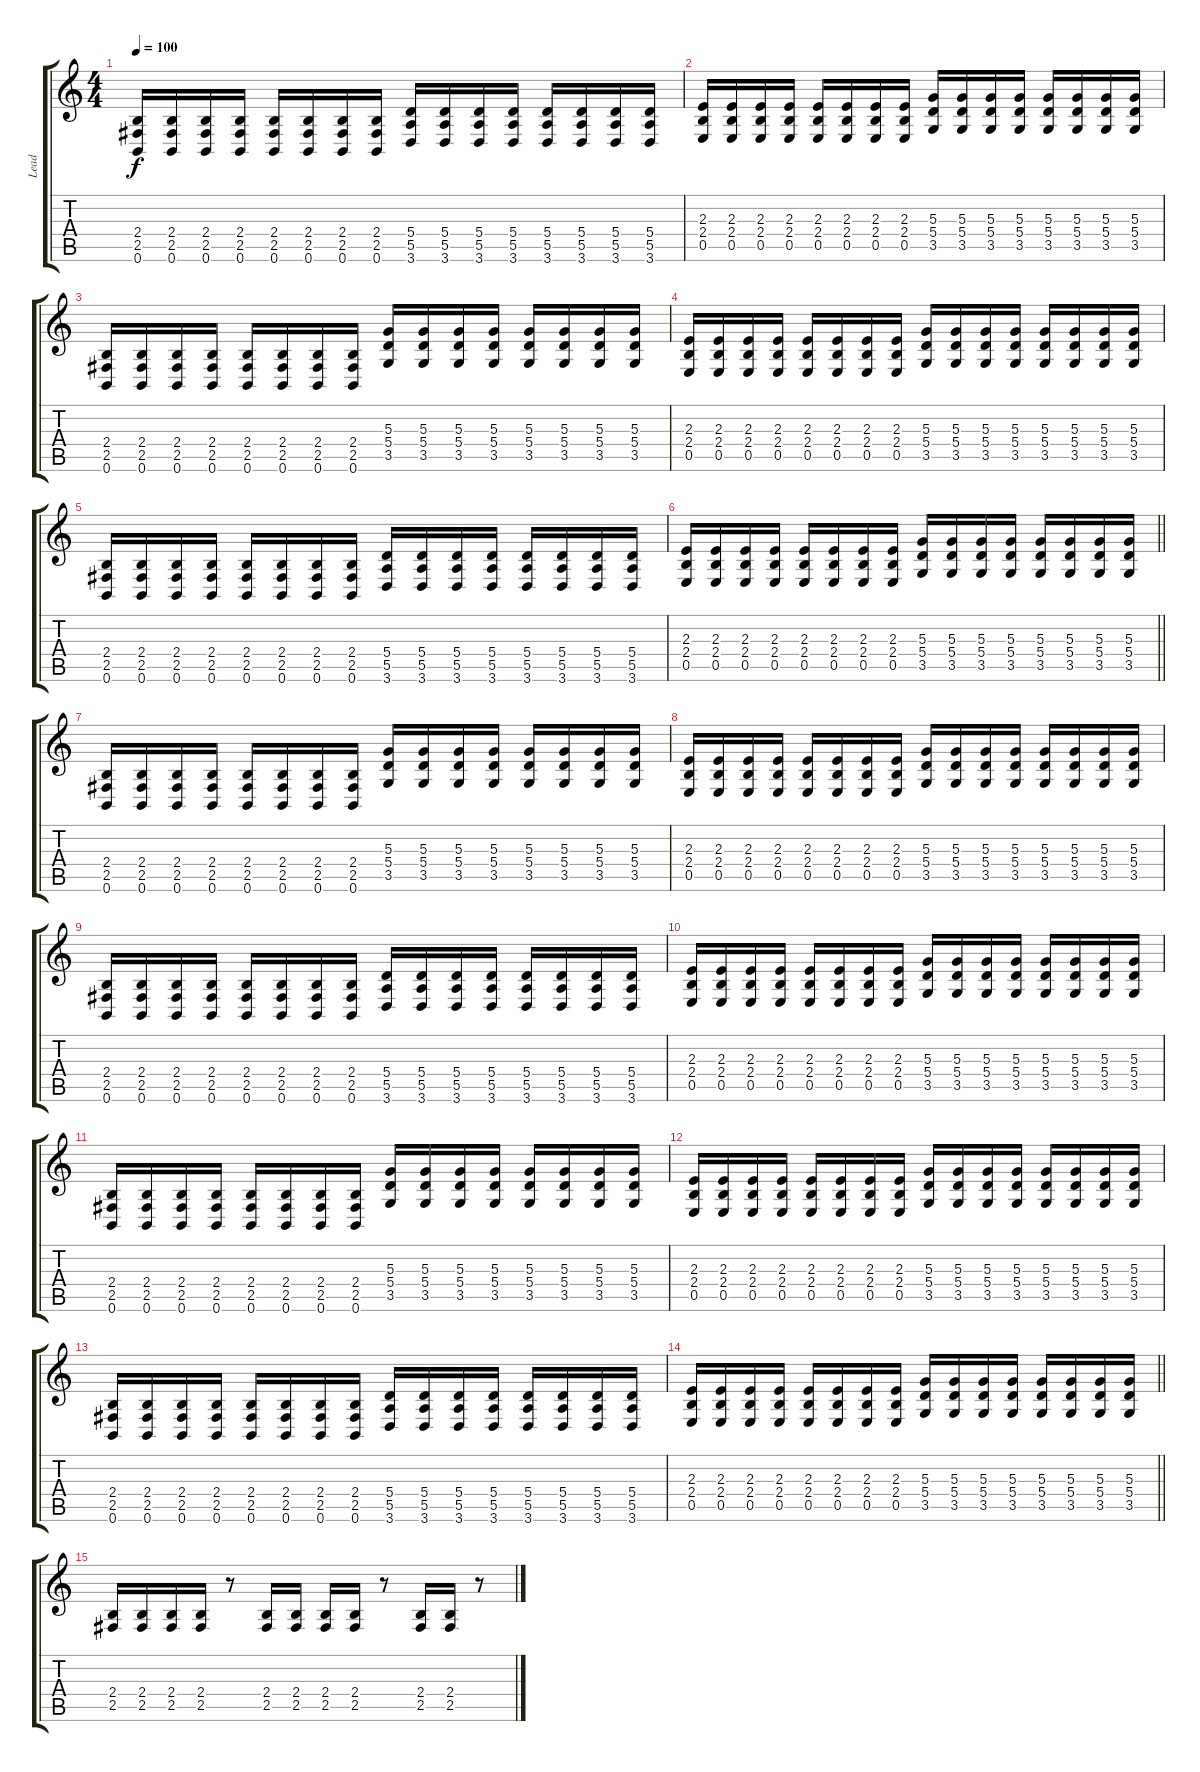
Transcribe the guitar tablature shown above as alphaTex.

\track ("Lead" "Lead") {instrument distortionguitar}
\staff {score tabs}
\tuning (B3 Gb3 D3 A2 E2 B1) {hide}
\ts (4 4)
\tempo 100
\clef g2
\ks c
(2.4 2.5 0.6).16{dy f} (2.4 2.5 0.6).16 (2.4 2.5 0.6).16 (2.4 2.5 0.6).16 (2.4 2.5 0.6).16 (2.4 2.5 0.6).16 (2.4 2.5 0.6).16 (2.4 2.5 0.6).16 (5.4 5.5 3.6).16 (5.4 5.5 3.6).16 (5.4 5.5 3.6).16 (5.4 5.5 3.6).16 (5.4 5.5 3.6).16 (5.4 5.5 3.6).16 (5.4 5.5 3.6).16 (5.4 5.5 3.6).16 |
(2.3 2.4 0.5).16 (2.3 2.4 0.5).16 (2.3 2.4 0.5).16 (2.3 2.4 0.5).16 (2.3 2.4 0.5).16 (2.3 2.4 0.5).16 (2.3 2.4 0.5).16 (2.3 2.4 0.5).16 (5.3 5.4 3.5).16 (5.3 5.4 3.5).16 (5.3 5.4 3.5).16 (5.3 5.4 3.5).16 (5.3 5.4 3.5).16 (5.3 5.4 3.5).16 (5.3 5.4 3.5).16 (5.3 5.4 3.5).16 |
(2.4 2.5 0.6).16 (2.4 2.5 0.6).16 (2.4 2.5 0.6).16 (2.4 2.5 0.6).16 (2.4 2.5 0.6).16 (2.4 2.5 0.6).16 (2.4 2.5 0.6).16 (2.4 2.5 0.6).16 (5.3 5.4 3.5).16 (5.3 5.4 3.5).16 (5.3 5.4 3.5).16 (5.3 5.4 3.5).16 (5.3 5.4 3.5).16 (5.3 5.4 3.5).16 (5.3 5.4 3.5).16 (5.3 5.4 3.5).16 |
(2.3 2.4 0.5).16 (2.3 2.4 0.5).16 (2.3 2.4 0.5).16 (2.3 2.4 0.5).16 (2.3 2.4 0.5).16 (2.3 2.4 0.5).16 (2.3 2.4 0.5).16 (2.3 2.4 0.5).16 (5.3 5.4 3.5).16 (5.3 5.4 3.5).16 (5.3 5.4 3.5).16 (5.3 5.4 3.5).16 (5.3 5.4 3.5).16 (5.3 5.4 3.5).16 (5.3 5.4 3.5).16 (5.3 5.4 3.5).16 |
(2.4 2.5 0.6).16 (2.4 2.5 0.6).16 (2.4 2.5 0.6).16 (2.4 2.5 0.6).16 (2.4 2.5 0.6).16 (2.4 2.5 0.6).16 (2.4 2.5 0.6).16 (2.4 2.5 0.6).16 (5.4 5.5 3.6).16 (5.4 5.5 3.6).16 (5.4 5.5 3.6).16 (5.4 5.5 3.6).16 (5.4 5.5 3.6).16 (5.4 5.5 3.6).16 (5.4 5.5 3.6).16 (5.4 5.5 3.6).16 |
\barLineRight lightlight
(2.3 2.4 0.5).16 (2.3 2.4 0.5).16 (2.3 2.4 0.5).16 (2.3 2.4 0.5).16 (2.3 2.4 0.5).16 (2.3 2.4 0.5).16 (2.3 2.4 0.5).16 (2.3 2.4 0.5).16 (5.3 5.4 3.5).16 (5.3 5.4 3.5).16 (5.3 5.4 3.5).16 (5.3 5.4 3.5).16 (5.3 5.4 3.5).16 (5.3 5.4 3.5).16 (5.3 5.4 3.5).16 (5.3 5.4 3.5).16 |
(2.4 2.5 0.6).16 (2.4 2.5 0.6).16 (2.4 2.5 0.6).16 (2.4 2.5 0.6).16 (2.4 2.5 0.6).16 (2.4 2.5 0.6).16 (2.4 2.5 0.6).16 (2.4 2.5 0.6).16 (5.3 5.4 3.5).16 (5.3 5.4 3.5).16 (5.3 5.4 3.5).16 (5.3 5.4 3.5).16 (5.3 5.4 3.5).16 (5.3 5.4 3.5).16 (5.3 5.4 3.5).16 (5.3 5.4 3.5).16 |
(2.3 2.4 0.5).16 (2.3 2.4 0.5).16 (2.3 2.4 0.5).16 (2.3 2.4 0.5).16 (2.3 2.4 0.5).16 (2.3 2.4 0.5).16 (2.3 2.4 0.5).16 (2.3 2.4 0.5).16 (5.3 5.4 3.5).16 (5.3 5.4 3.5).16 (5.3 5.4 3.5).16 (5.3 5.4 3.5).16 (5.3 5.4 3.5).16 (5.3 5.4 3.5).16 (5.3 5.4 3.5).16 (5.3 5.4 3.5).16 |
(2.4 2.5 0.6).16 (2.4 2.5 0.6).16 (2.4 2.5 0.6).16 (2.4 2.5 0.6).16 (2.4 2.5 0.6).16 (2.4 2.5 0.6).16 (2.4 2.5 0.6).16 (2.4 2.5 0.6).16 (5.4 5.5 3.6).16 (5.4 5.5 3.6).16 (5.4 5.5 3.6).16 (5.4 5.5 3.6).16 (5.4 5.5 3.6).16 (5.4 5.5 3.6).16 (5.4 5.5 3.6).16 (5.4 5.5 3.6).16 |
(2.3 2.4 0.5).16 (2.3 2.4 0.5).16 (2.3 2.4 0.5).16 (2.3 2.4 0.5).16 (2.3 2.4 0.5).16 (2.3 2.4 0.5).16 (2.3 2.4 0.5).16 (2.3 2.4 0.5).16 (5.3 5.4 3.5).16 (5.3 5.4 3.5).16 (5.3 5.4 3.5).16 (5.3 5.4 3.5).16 (5.3 5.4 3.5).16 (5.3 5.4 3.5).16 (5.3 5.4 3.5).16 (5.3 5.4 3.5).16 |
(2.4 2.5 0.6).16 (2.4 2.5 0.6).16 (2.4 2.5 0.6).16 (2.4 2.5 0.6).16 (2.4 2.5 0.6).16 (2.4 2.5 0.6).16 (2.4 2.5 0.6).16 (2.4 2.5 0.6).16 (5.3 5.4 3.5).16 (5.3 5.4 3.5).16 (5.3 5.4 3.5).16 (5.3 5.4 3.5).16 (5.3 5.4 3.5).16 (5.3 5.4 3.5).16 (5.3 5.4 3.5).16 (5.3 5.4 3.5).16 |
(2.3 2.4 0.5).16 (2.3 2.4 0.5).16 (2.3 2.4 0.5).16 (2.3 2.4 0.5).16 (2.3 2.4 0.5).16 (2.3 2.4 0.5).16 (2.3 2.4 0.5).16 (2.3 2.4 0.5).16 (5.3 5.4 3.5).16 (5.3 5.4 3.5).16 (5.3 5.4 3.5).16 (5.3 5.4 3.5).16 (5.3 5.4 3.5).16 (5.3 5.4 3.5).16 (5.3 5.4 3.5).16 (5.3 5.4 3.5).16 |
(2.4 2.5 0.6).16 (2.4 2.5 0.6).16 (2.4 2.5 0.6).16 (2.4 2.5 0.6).16 (2.4 2.5 0.6).16 (2.4 2.5 0.6).16 (2.4 2.5 0.6).16 (2.4 2.5 0.6).16 (5.4 5.5 3.6).16 (5.4 5.5 3.6).16 (5.4 5.5 3.6).16 (5.4 5.5 3.6).16 (5.4 5.5 3.6).16 (5.4 5.5 3.6).16 (5.4 5.5 3.6).16 (5.4 5.5 3.6).16 |
\barLineRight lightlight
(2.3 2.4 0.5).16 (2.3 2.4 0.5).16 (2.3 2.4 0.5).16 (2.3 2.4 0.5).16 (2.3 2.4 0.5).16 (2.3 2.4 0.5).16 (2.3 2.4 0.5).16 (2.3 2.4 0.5).16 (5.3 5.4 3.5).16 (5.3 5.4 3.5).16 (5.3 5.4 3.5).16 (5.3 5.4 3.5).16 (5.3 5.4 3.5).16 (5.3 5.4 3.5).16 (5.3 5.4 3.5).16 (5.3 5.4 3.5).16 |
(2.4 2.5).16 (2.4 2.5).16 (2.4 2.5).16 (2.4 2.5).16 r.8 (2.4 2.5).16 (2.4 2.5).16 (2.4 2.5).16 (2.4 2.5).16 r.8 (2.4 2.5).16 (2.4 2.5).16 r.8
